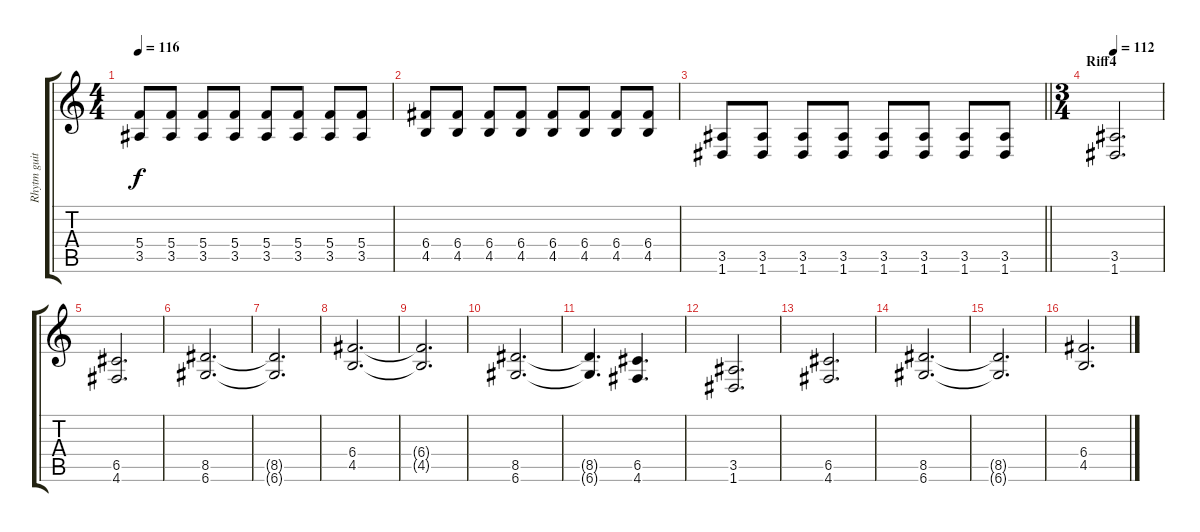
\track ("Rhytm guitar" "Rhytm guit") {instrument distortionguitar}
\staff {score tabs}
\tuning (D4 A3 F3 C3 G2 D2) {hide}
\ts (4 4)
\tempo 116
\clef g2
\ks c
(5.4 3.5).8{dy f} (5.4 3.5).8 (5.4 3.5).8 (5.4 3.5).8 (5.4 3.5).8 (5.4 3.5).8 (5.4 3.5).8 (5.4 3.5).8 |
(6.4 4.5).8 (6.4 4.5).8 (6.4 4.5).8 (6.4 4.5).8 (6.4 4.5).8 (6.4 4.5).8 (6.4 4.5).8 (6.4 4.5).8 |
\barLineRight lightlight
(3.5 1.6).8 (3.5 1.6).8 (3.5 1.6).8 (3.5 1.6).8 (3.5 1.6).8 (3.5 1.6).8 (3.5 1.6).8 (3.5 1.6).8 |
\ts (3 4)
\section ("" "Riff4")
\tempo 112
(3.5 1.6).2{d} |
(6.5 4.6).2{d} |
(8.5 6.6).2{d} |
(8.5{t} 6.6{t}).2{d} |
(6.4 4.5).2{d} |
(6.4{t} 4.5{t}).2{d} |
(8.5 6.6).2{d} |
(8.5{t} 6.6{t}).4{d} (6.5 4.6).4{d} |
(3.5 1.6).2{d} |
(6.5 4.6).2{d} |
(8.5 6.6).2{d} |
(8.5{t} 6.6{t}).2{d} |
(6.4 4.5).2{d}
